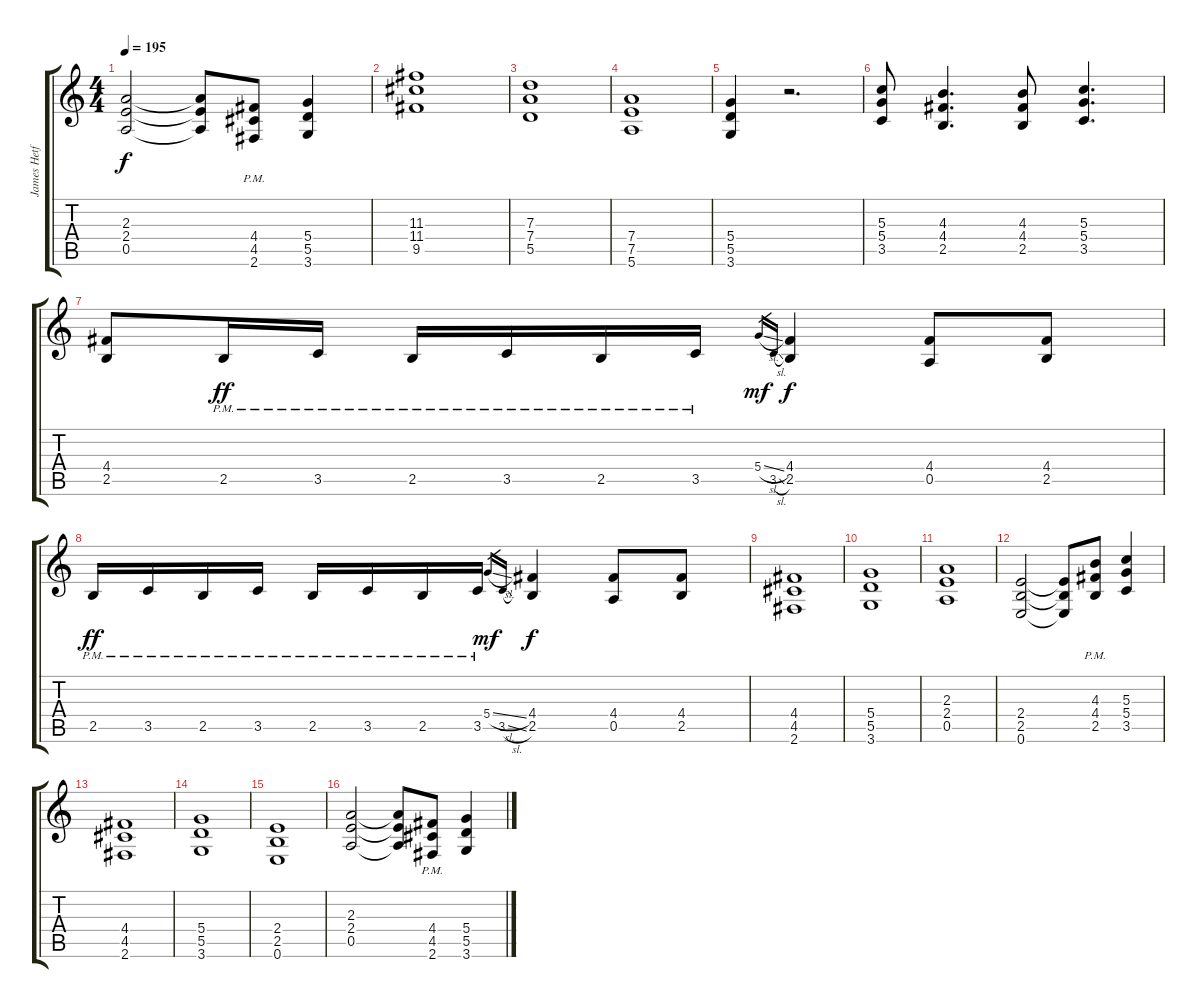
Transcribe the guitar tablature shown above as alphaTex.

\track ("James Hetfield" "James Hetf") {instrument distortionguitar}
\staff {score tabs}
\tuning (E4 B3 G3 D3 A2 E2) {hide}
\ts (4 4)
\tempo 195
\clef g2
\ks c
(2.3 2.4 0.5).2{dy f} (2.3{t} 2.4{t} 0.5{t}).8 (4.4{pm} 4.5{pm} 2.6{pm}).8 (5.4 5.5 3.6).4 |
(11.3 11.4 9.5).1 |
(7.3 7.4 5.5).1 |
(7.4 7.5 5.6).1 |
(5.4 5.5 3.6).4 r.2{d} |
(5.3 5.4 3.5).8 (4.3 4.4 2.5).4{d} (4.3 4.4 2.5).8 (5.3 5.4 3.5).4{d} |
(4.4 2.5).8 2.5{pm}.16{dy ff} 3.5{pm}.16 2.5{pm}.16 3.5{pm}.16 2.5{pm}.16 3.5{pm}.16 5.4{sl}.16{gr dy mf} 3.5{sl}.16{gr} (4.4 2.5).4{dy f} (4.4 0.5).8 (4.4 2.5).8 |
2.5{pm}.16{dy ff} 3.5{pm}.16 2.5{pm}.16 3.5{pm}.16 2.5{pm}.16 3.5{pm}.16 2.5{pm}.16 3.5{pm}.16 5.4{sl}.16{gr dy mf} 3.5{sl}.16{gr} (4.4 2.5).4{dy f} (4.4 0.5).8 (4.4 2.5).8 |
(4.4 4.5 2.6).1 |
(5.4 5.5 3.6).1 |
(2.3 2.4 0.5).1 |
(2.4 2.5 0.6).2 (2.4{t} 2.5{t} 0.6{t}).8 (4.3{pm} 4.4{pm} 2.5{pm}).8 (5.3 5.4 3.5).4 |
(4.4 4.5 2.6).1 |
(5.4 5.5 3.6).1 |
(2.4 2.5 0.6).1 |
(2.3 2.4 0.5).2 (2.3{t} 2.4{t} 0.5{t}).8 (4.4{pm} 4.5{pm} 2.6{pm}).8 (5.4 5.5 3.6).4
